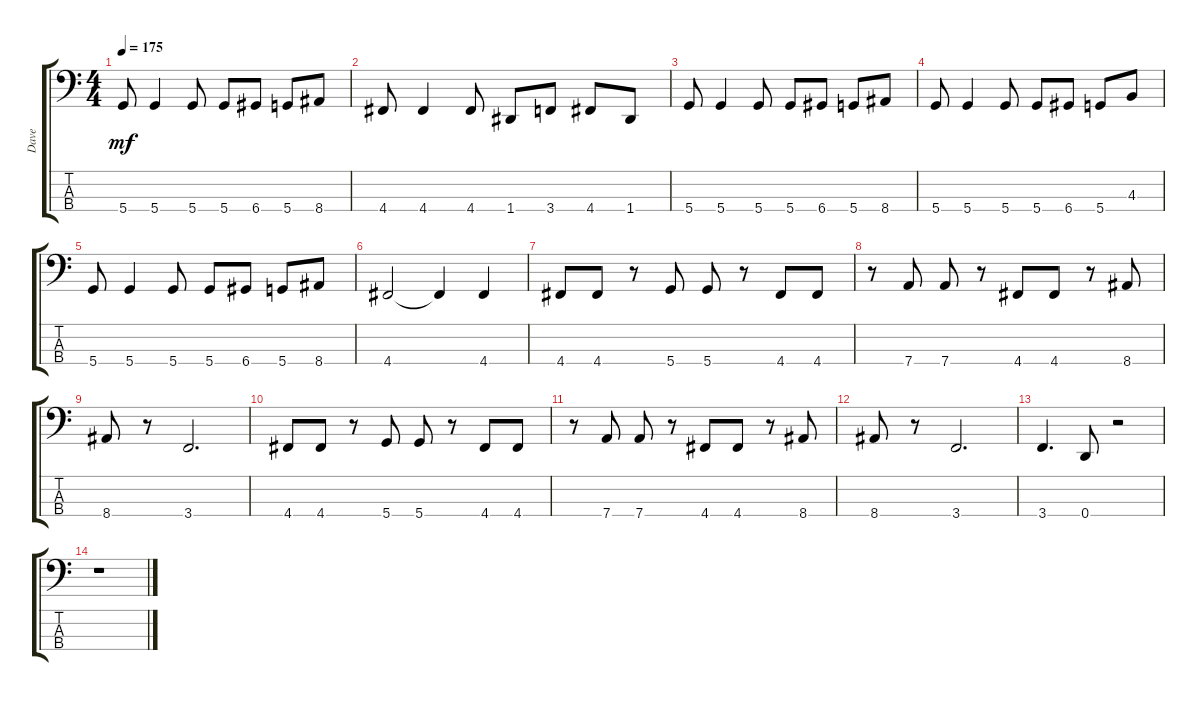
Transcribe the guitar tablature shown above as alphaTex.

\track ("Dave" "Dave") {instrument electricbasspick}
\staff {score tabs}
\tuning (F2 C2 G1 D1) {hide}
\ts (4 4)
\tempo 175
\clef f4
\ks c
5.4.8{dy mf} 5.4.4 5.4.8 5.4.8 6.4.8 5.4.8 8.4.8 |
4.4.8 4.4.4 4.4.8 1.4.8 3.4.8 4.4.8 1.4.8 |
5.4.8 5.4.4 5.4.8 5.4.8 6.4.8 5.4.8 8.4.8 |
5.4.8 5.4.4 5.4.8 5.4.8 6.4.8 5.4.8 4.3.8 |
5.4.8 5.4.4 5.4.8 5.4.8 6.4.8 5.4.8 8.4.8 |
4.4.2 4.4{t}.4 4.4.4 |
4.4.8 4.4.8 r.8 5.4.8 5.4.8 r.8 4.4.8 4.4.8 |
r.8 7.4.8 7.4.8 r.8 4.4.8 4.4.8 r.8 8.4.8 |
8.4.8 r.8 3.4.2{d} |
4.4.8 4.4.8 r.8 5.4.8 5.4.8 r.8 4.4.8 4.4.8 |
r.8 7.4.8 7.4.8 r.8 4.4.8 4.4.8 r.8 8.4.8 |
8.4.8 r.8 3.4.2{d} |
3.4.4{d} 0.4.8 r.2 |
r.1
